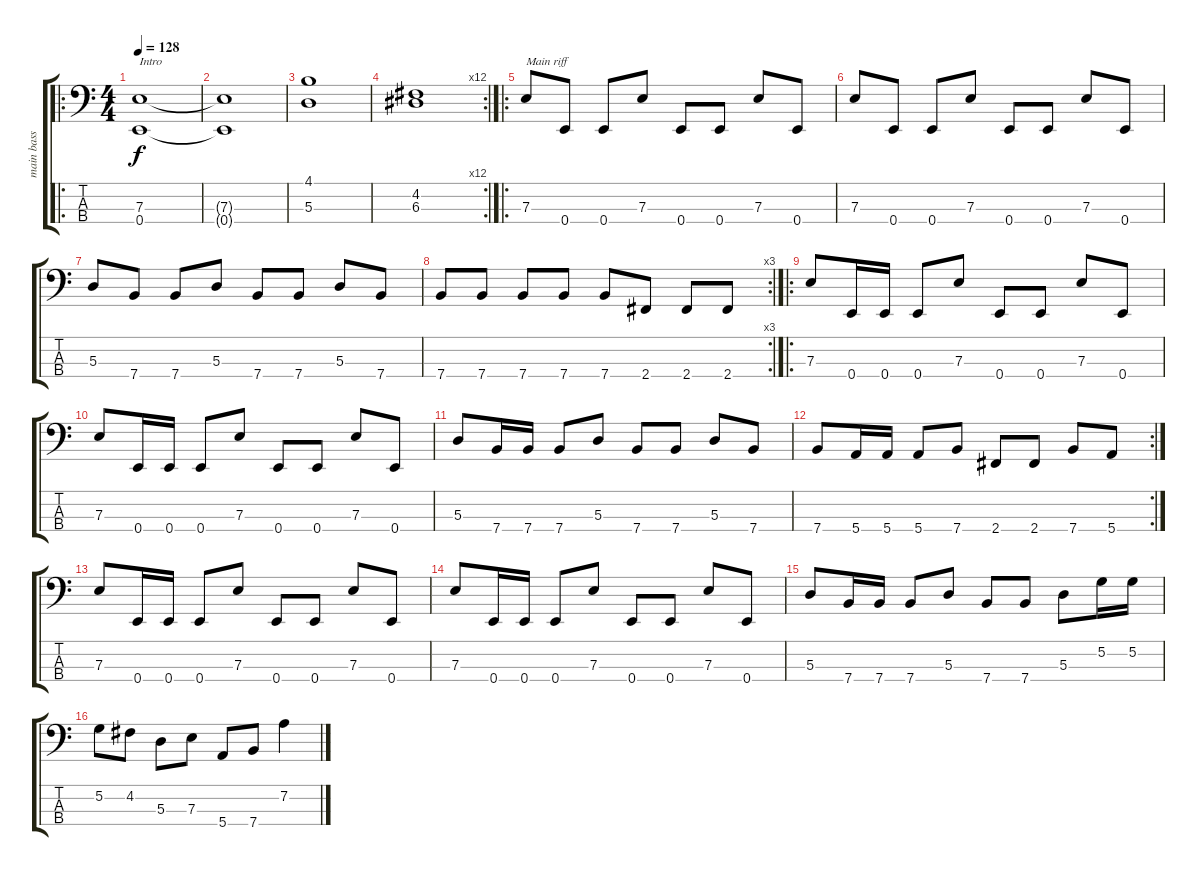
\track ("main bass" "main bass") {instrument overdrivenguitar}
\staff {score tabs}
\tuning (G2 D2 A1 E1) {hide}
\ro
\ts (4 4)
\tempo 128
\clef f4
\ks c
(7.3 0.4).1{txt "Intro" dy f instrument overdrivenguitar} |
(7.3{t} 0.4{t}).1 |
(4.1 5.3).1 |
\rc 12
(4.2 6.3).1 |
\ro
7.3.8{txt "Main riff" instrument electricbassfinger} 0.4.8 0.4.8 7.3.8 0.4.8 0.4.8 7.3.8 0.4.8 |
7.3.8 0.4.8 0.4.8 7.3.8 0.4.8 0.4.8 7.3.8 0.4.8 |
5.3.8 7.4.8 7.4.8 5.3.8 7.4.8 7.4.8 5.3.8 7.4.8 |
\rc 3
7.4.8 7.4.8 7.4.8 7.4.8 7.4.8 2.4.8 2.4.8 2.4.8 |
\ro
7.3.8 0.4.16 0.4.16 0.4.8 7.3.8 0.4.8 0.4.8 7.3.8 0.4.8 |
7.3.8 0.4.16 0.4.16 0.4.8 7.3.8 0.4.8 0.4.8 7.3.8 0.4.8 |
5.3.8 7.4.16 7.4.16 7.4.8 5.3.8 7.4.8 7.4.8 5.3.8 7.4.8 |
\rc 2
7.4.8 5.4.16 5.4.16 5.4.8 7.4.8 2.4.8 2.4.8 7.4.8 5.4.8 |
7.3.8 0.4.16 0.4.16 0.4.8 7.3.8 0.4.8 0.4.8 7.3.8 0.4.8 |
7.3.8 0.4.16 0.4.16 0.4.8 7.3.8 0.4.8 0.4.8 7.3.8 0.4.8 |
5.3.8 7.4.16 7.4.16 7.4.8 5.3.8 7.4.8 7.4.8 5.3.8 5.2.16 5.2.16 |
5.2.8 4.2.8 5.3.8 7.3.8 5.4.8 7.4.8 7.2{ss}.4{instrument overdrivenguitar}
